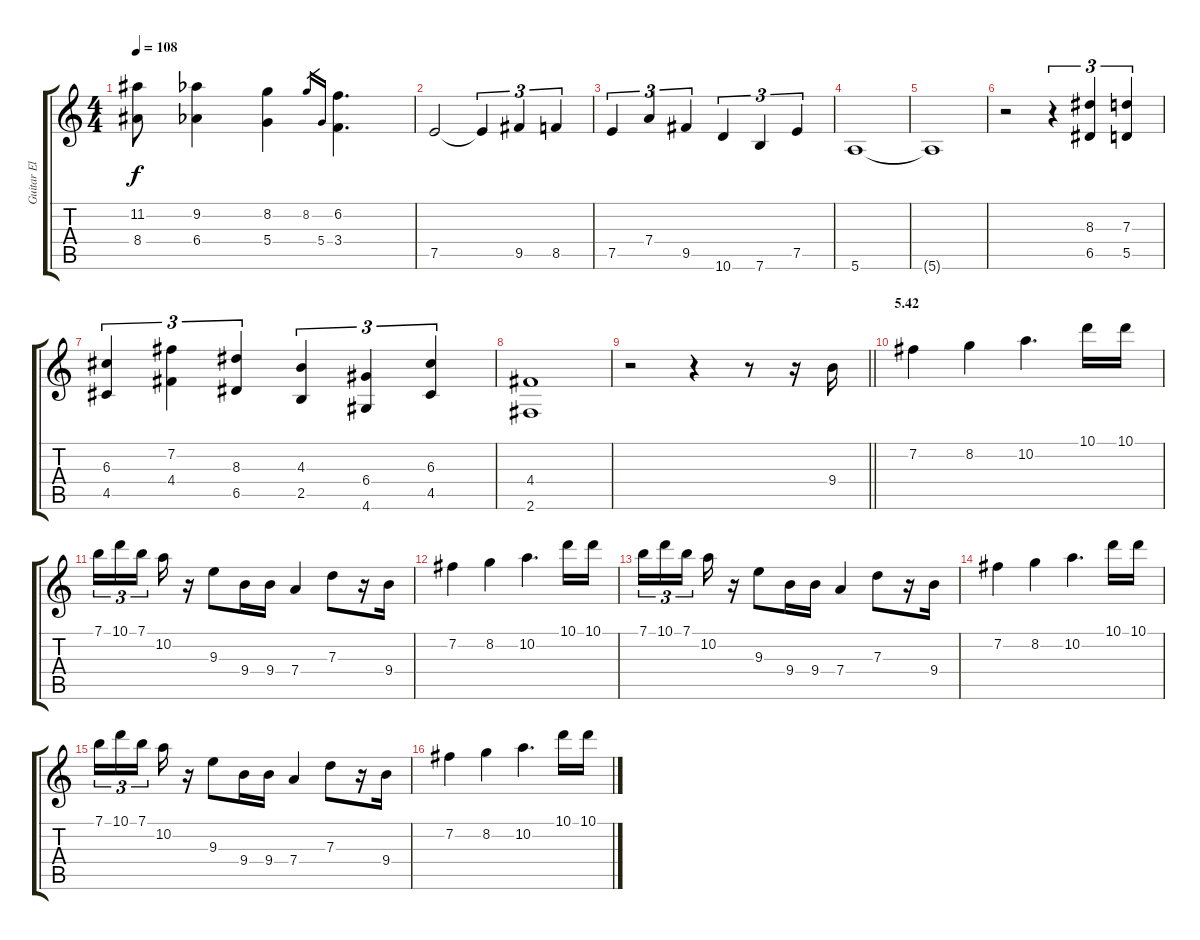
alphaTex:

\track ("Guitar El" "Guitar El") {instrument overdrivenguitar}
\staff {score tabs}
\tuning (E4 B3 G3 D3 A2 E2) {hide}
\ts (4 4)
\tempo 108
\clef g2
\ks c
(11.2{t} 8.4{t}).8{dy f} (9.2{acc b} 6.4{acc b}).4 (8.2 5.4).4 8.2.16{gr} 5.4.16{gr} (6.2 3.4).4{d} |
7.5.2 7.5{t}.4{tu (3 2)} 9.5.4{tu (3 2)} 8.5.4{tu (3 2)} |
7.5.4{tu (3 2)} 7.4.4{tu (3 2)} 9.5.4{tu (3 2)} 10.6.4{tu (3 2)} 7.6.4{tu (3 2)} 7.5.4{tu (3 2)} |
5.6.1 |
5.6{t}.1 |
r.2 r.4{tu (3 2)} (8.3 6.5).4{tu (3 2)} (7.3 5.5).4{tu (3 2)} |
(6.3 4.5).4{tu (3 2)} (7.2 4.4).4{tu (3 2)} (8.3 6.5).4{tu (3 2)} (4.3 2.5).4{tu (3 2)} (6.4 4.6).4{tu (3 2)} (6.3 4.5).4{tu (3 2)} |
(4.4 2.6).1 |
\barLineRight lightlight
r.2 r.4 r.8 r.16 9.4.16 |
\section ("" "5.42")
7.2.4 8.2.4 10.2.4{d} 10.1.16 10.1.16 |
7.1.16{tu (3 2)} 10.1.16{tu (3 2)} 7.1.16{tu (3 2) beam splitsecondary} 10.2.16 r.16 9.3.8 9.4.16 9.4.16 7.4.4 7.3.8 r.16 9.4.16 |
7.2.4 8.2.4 10.2.4{d} 10.1.16 10.1.16 |
7.1.16{tu (3 2)} 10.1.16{tu (3 2)} 7.1.16{tu (3 2) beam splitsecondary} 10.2.16 r.16 9.3.8 9.4.16 9.4.16 7.4.4 7.3.8 r.16 9.4.16 |
7.2.4 8.2.4 10.2.4{d} 10.1.16 10.1.16 |
7.1.16{tu (3 2)} 10.1.16{tu (3 2)} 7.1.16{tu (3 2) beam splitsecondary} 10.2.16 r.16 9.3.8 9.4.16 9.4.16 7.4.4 7.3.8 r.16 9.4.16 |
7.2.4 8.2.4 10.2.4{d} 10.1.16 10.1.16
